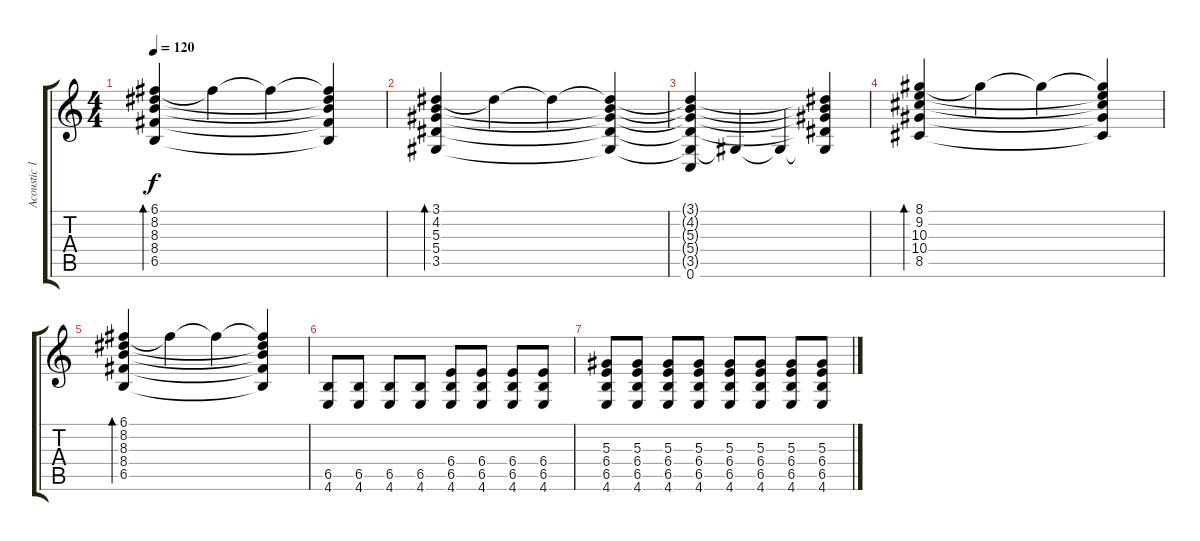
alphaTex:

\track ("Acoustic 1" "Acoustic 1") {instrument acousticguitarsteel}
\staff {score tabs}
\tuning (C4 G3 Eb3 Bb2 F2 C2) {hide}
\ts (4 4)
\tempo 120
\clef g2
\ks c
(6.1 8.2 8.3 8.4 6.5).4{bd 240 dy f} 6.1{t}.4 6.1{t}.4 (6.1{t} 8.2{t} 8.3{t} 8.4{t} 6.5{t}).4 |
(3.1 4.2 5.3 5.4 3.5).4{bd 240} 3.1{t}.4 3.1{t}.4 (3.1{t} 4.2{t} 5.3{t} 5.4{t} 3.5{t}).4 |
(3.1{t} 4.2{t} 5.3{t} 5.4{t} 3.5{t} 0.6).4 3.5{t}.4 3.5{t}.4 (3.1{t} 4.2{t} 5.3{t} 5.4{t} 3.5{t}).4 |
(8.1 9.2 10.3 10.4 8.5).4{bd 240} 8.1{t}.4 8.1{t}.4 (8.1{t} 9.2{t} 10.3{t} 10.4{t} 8.5{t}).4 |
(6.1 8.2 8.3 8.4 6.5).4{bd 240} 6.1{t}.4 6.1{t}.4 (6.1{t} 8.2{t} 8.3{t} 8.4{t} 6.5{t}).4 |
(6.5 4.6).8{balance 8} (6.5 4.6).8 (6.5 4.6).8 (6.5 4.6).8 (6.4 6.5 4.6).8 (6.4 6.5 4.6).8 (6.4 6.5 4.6).8 (6.4 6.5 4.6).8 |
(5.3 6.4 6.5 4.6).8 (5.3 6.4 6.5 4.6).8 (5.3 6.4 6.5 4.6).8 (5.3 6.4 6.5 4.6).8 (5.3 6.4 6.5 4.6).8 (5.3 6.4 6.5 4.6).8 (5.3 6.4 6.5 4.6).8 (5.3 6.4 6.5 4.6).8
